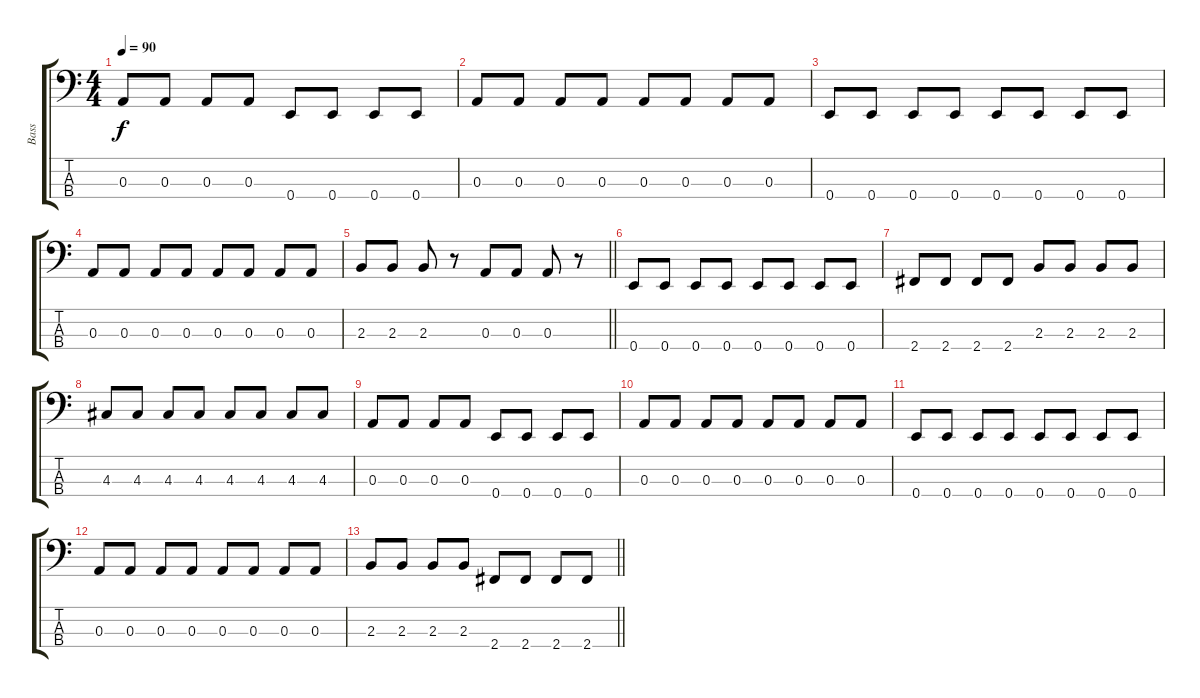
\track ("Bass" "Bass") {instrument electricbassfinger}
\staff {score tabs}
\tuning (G2 D2 A1 E1) {hide}
\ts (4 4)
\tempo 90
\clef f4
\ks c
0.3.8{dy f} 0.3.8 0.3.8 0.3.8 0.4.8 0.4.8 0.4.8 0.4.8 |
0.3.8 0.3.8 0.3.8 0.3.8 0.3.8 0.3.8 0.3.8 0.3.8 |
0.4.8 0.4.8 0.4.8 0.4.8 0.4.8 0.4.8 0.4.8 0.4.8 |
0.3.8 0.3.8 0.3.8 0.3.8 0.3.8 0.3.8 0.3.8 0.3.8 |
\barLineRight lightlight
2.3.8 2.3.8 2.3.8 r.8 0.3.8 0.3.8 0.3.8 r.8 |
0.4.8 0.4.8 0.4.8 0.4.8 0.4.8 0.4.8 0.4.8 0.4.8 |
2.4.8 2.4.8 2.4.8 2.4.8 2.3.8 2.3.8 2.3.8 2.3.8 |
4.3.8 4.3.8 4.3.8 4.3.8 4.3.8 4.3.8 4.3.8 4.3.8 |
0.3.8 0.3.8 0.3.8 0.3.8 0.4.8 0.4.8 0.4.8 0.4.8 |
0.3.8 0.3.8 0.3.8 0.3.8 0.3.8 0.3.8 0.3.8 0.3.8 |
0.4.8 0.4.8 0.4.8 0.4.8 0.4.8 0.4.8 0.4.8 0.4.8 |
0.3.8 0.3.8 0.3.8 0.3.8 0.3.8 0.3.8 0.3.8 0.3.8 |
\barLineRight lightlight
2.3.8 2.3.8 2.3.8 2.3.8 2.4.8 2.4.8 2.4.8 2.4.8
